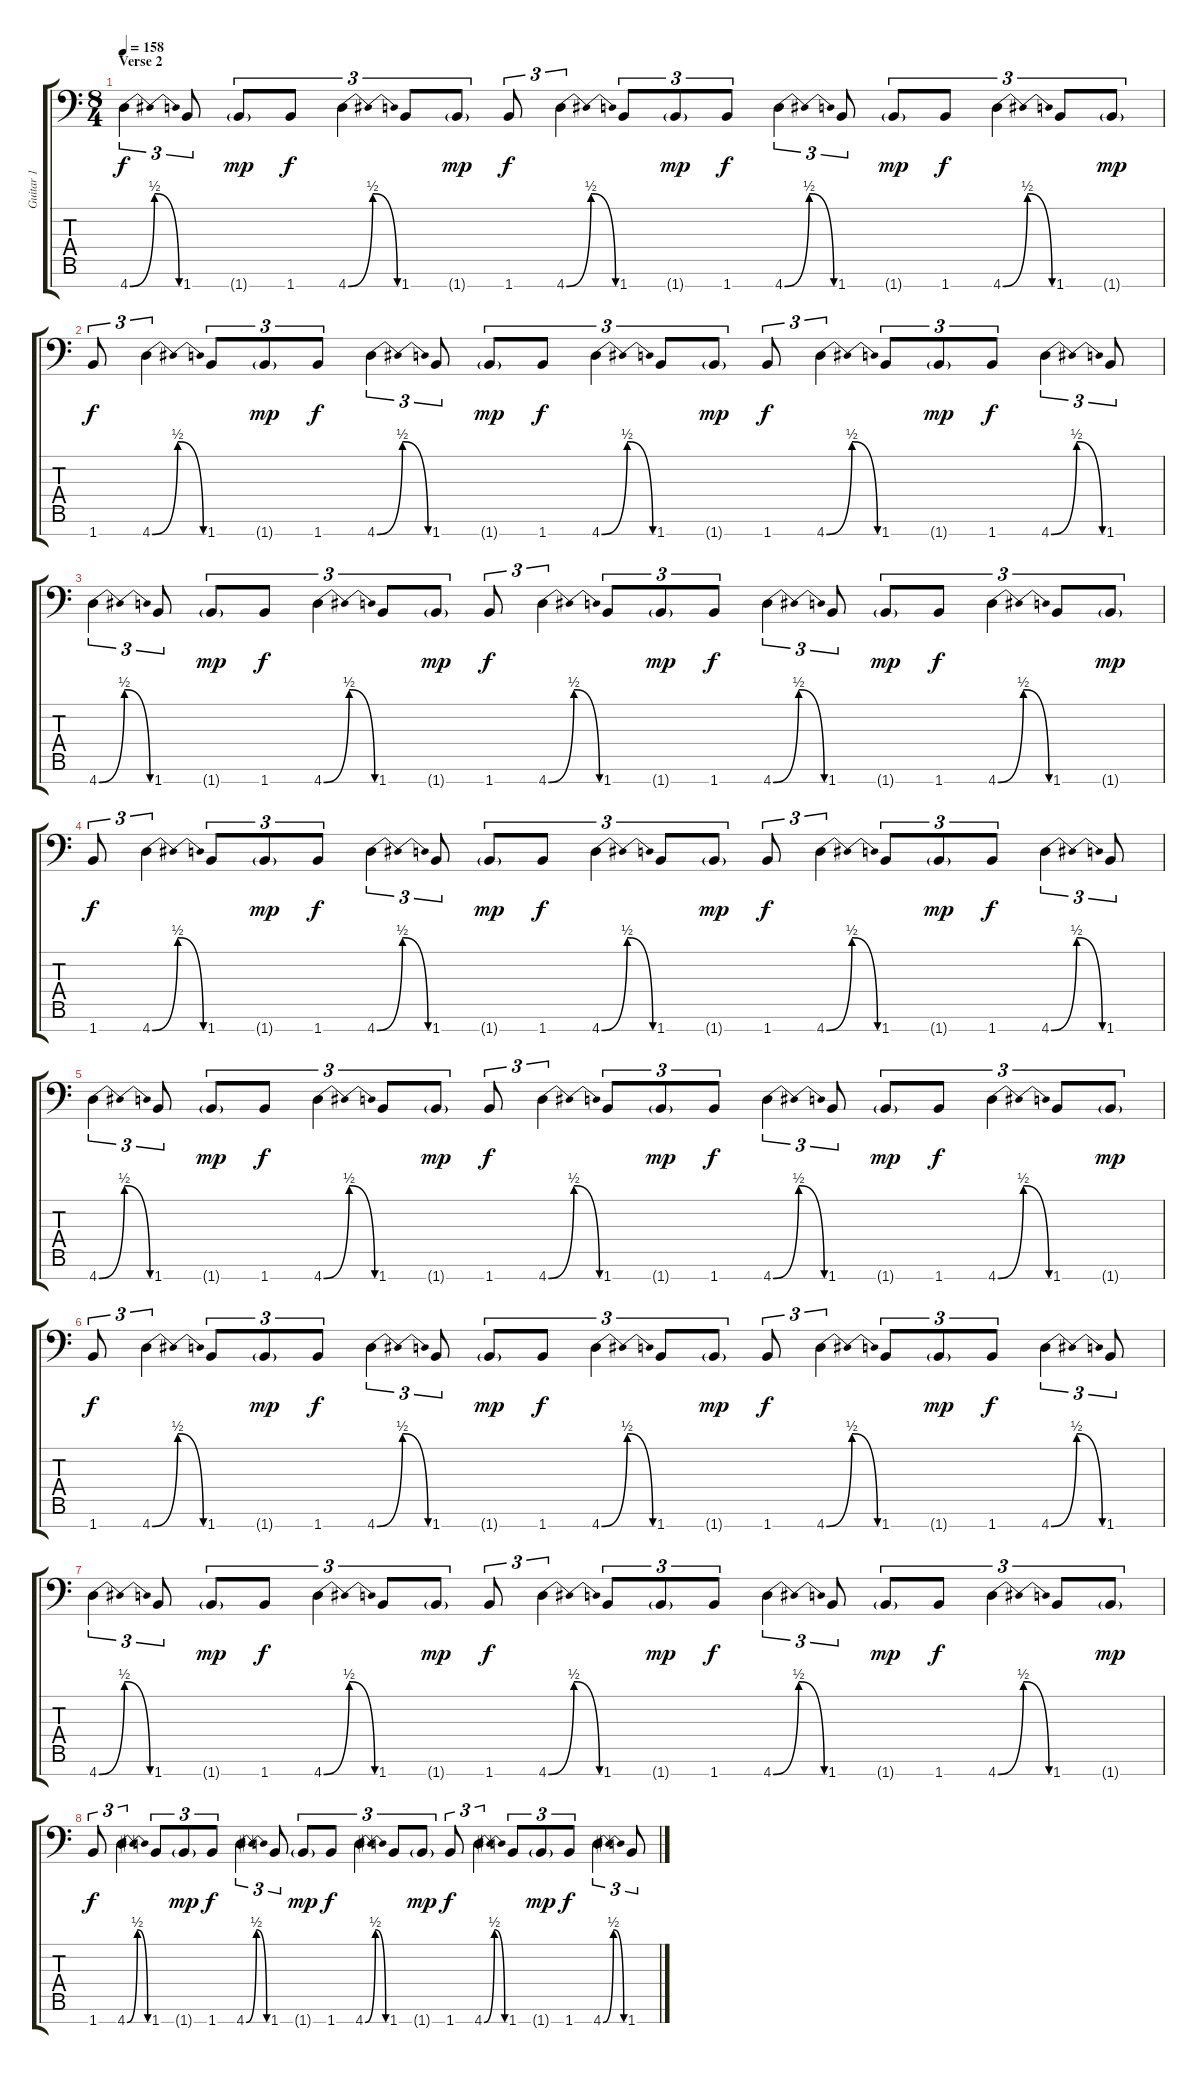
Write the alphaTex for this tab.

\track ("Guitar 1" "Guitar 1") {instrument acousticguitarsteel}
\staff {score tabs}
\tuning (Eb4 Bb3 Gb3 Db3 Ab2 Eb2 Bb1) {hide}
\ts (8 4)
\section ("" "Verse 2")
\tempo 158
\clef f4
\ks c
4.7{be (bendrelease 0 0 30 2 30 2 60 0)}.4{tu (3 2) dy f} 1.7.8{tu (3 2)} 1.7{g}.8{tu (3 2) dy mp} 1.7.8{tu (3 2) dy f} 4.7{be (bendrelease 0 0 30 2 30 2 60 0)}.4{tu (3 2)} 1.7.8{tu (3 2)} 1.7{g}.8{tu (3 2) dy mp} 1.7.8{tu (3 2) dy f} 4.7{be (bendrelease 0 0 30 2 30 2 60 0)}.4{tu (3 2)} 1.7.8{tu (3 2)} 1.7{g}.8{tu (3 2) dy mp} 1.7.8{tu (3 2) dy f} 4.7{be (bendrelease 0 0 30 2 30 2 60 0)}.4{tu (3 2)} 1.7.8{tu (3 2)} 1.7{g}.8{tu (3 2) dy mp} 1.7.8{tu (3 2) dy f} 4.7{be (bendrelease 0 0 30 2 30 2 60 0)}.4{tu (3 2)} 1.7.8{tu (3 2)} 1.7{g}.8{tu (3 2) dy mp} |
1.7.8{tu (3 2) dy f} 4.7{be (bendrelease 0 0 30 2 30 2 60 0)}.4{tu (3 2)} 1.7.8{tu (3 2)} 1.7{g}.8{tu (3 2) dy mp} 1.7.8{tu (3 2) dy f} 4.7{be (bendrelease 0 0 30 2 30 2 60 0)}.4{tu (3 2)} 1.7.8{tu (3 2)} 1.7{g}.8{tu (3 2) dy mp} 1.7.8{tu (3 2) dy f} 4.7{be (bendrelease 0 0 30 2 30 2 60 0)}.4{tu (3 2)} 1.7.8{tu (3 2)} 1.7{g}.8{tu (3 2) dy mp} 1.7.8{tu (3 2) dy f} 4.7{be (bendrelease 0 0 30 2 30 2 60 0)}.4{tu (3 2)} 1.7.8{tu (3 2)} 1.7{g}.8{tu (3 2) dy mp} 1.7.8{tu (3 2) dy f} 4.7{be (bendrelease 0 0 30 2 30 2 60 0)}.4{tu (3 2)} 1.7.8{tu (3 2)} |
4.7{be (bendrelease 0 0 30 2 30 2 60 0)}.4{tu (3 2)} 1.7.8{tu (3 2)} 1.7{g}.8{tu (3 2) dy mp} 1.7.8{tu (3 2) dy f} 4.7{be (bendrelease 0 0 30 2 30 2 60 0)}.4{tu (3 2)} 1.7.8{tu (3 2)} 1.7{g}.8{tu (3 2) dy mp} 1.7.8{tu (3 2) dy f} 4.7{be (bendrelease 0 0 30 2 30 2 60 0)}.4{tu (3 2)} 1.7.8{tu (3 2)} 1.7{g}.8{tu (3 2) dy mp} 1.7.8{tu (3 2) dy f} 4.7{be (bendrelease 0 0 30 2 30 2 60 0)}.4{tu (3 2)} 1.7.8{tu (3 2)} 1.7{g}.8{tu (3 2) dy mp} 1.7.8{tu (3 2) dy f} 4.7{be (bendrelease 0 0 30 2 30 2 60 0)}.4{tu (3 2)} 1.7.8{tu (3 2)} 1.7{g}.8{tu (3 2) dy mp} |
1.7.8{tu (3 2) dy f} 4.7{be (bendrelease 0 0 30 2 30 2 60 0)}.4{tu (3 2)} 1.7.8{tu (3 2)} 1.7{g}.8{tu (3 2) dy mp} 1.7.8{tu (3 2) dy f} 4.7{be (bendrelease 0 0 30 2 30 2 60 0)}.4{tu (3 2)} 1.7.8{tu (3 2)} 1.7{g}.8{tu (3 2) dy mp} 1.7.8{tu (3 2) dy f} 4.7{be (bendrelease 0 0 30 2 30 2 60 0)}.4{tu (3 2)} 1.7.8{tu (3 2)} 1.7{g}.8{tu (3 2) dy mp} 1.7.8{tu (3 2) dy f} 4.7{be (bendrelease 0 0 30 2 30 2 60 0)}.4{tu (3 2)} 1.7.8{tu (3 2)} 1.7{g}.8{tu (3 2) dy mp} 1.7.8{tu (3 2) dy f} 4.7{be (bendrelease 0 0 30 2 30 2 60 0)}.4{tu (3 2)} 1.7.8{tu (3 2)} |
4.7{be (bendrelease 0 0 30 2 30 2 60 0)}.4{tu (3 2)} 1.7.8{tu (3 2)} 1.7{g}.8{tu (3 2) dy mp} 1.7.8{tu (3 2) dy f} 4.7{be (bendrelease 0 0 30 2 30 2 60 0)}.4{tu (3 2)} 1.7.8{tu (3 2)} 1.7{g}.8{tu (3 2) dy mp} 1.7.8{tu (3 2) dy f} 4.7{be (bendrelease 0 0 30 2 30 2 60 0)}.4{tu (3 2)} 1.7.8{tu (3 2)} 1.7{g}.8{tu (3 2) dy mp} 1.7.8{tu (3 2) dy f} 4.7{be (bendrelease 0 0 30 2 30 2 60 0)}.4{tu (3 2)} 1.7.8{tu (3 2)} 1.7{g}.8{tu (3 2) dy mp} 1.7.8{tu (3 2) dy f} 4.7{be (bendrelease 0 0 30 2 30 2 60 0)}.4{tu (3 2)} 1.7.8{tu (3 2)} 1.7{g}.8{tu (3 2) dy mp} |
1.7.8{tu (3 2) dy f} 4.7{be (bendrelease 0 0 30 2 30 2 60 0)}.4{tu (3 2)} 1.7.8{tu (3 2)} 1.7{g}.8{tu (3 2) dy mp} 1.7.8{tu (3 2) dy f} 4.7{be (bendrelease 0 0 30 2 30 2 60 0)}.4{tu (3 2)} 1.7.8{tu (3 2)} 1.7{g}.8{tu (3 2) dy mp} 1.7.8{tu (3 2) dy f} 4.7{be (bendrelease 0 0 30 2 30 2 60 0)}.4{tu (3 2)} 1.7.8{tu (3 2)} 1.7{g}.8{tu (3 2) dy mp} 1.7.8{tu (3 2) dy f} 4.7{be (bendrelease 0 0 30 2 30 2 60 0)}.4{tu (3 2)} 1.7.8{tu (3 2)} 1.7{g}.8{tu (3 2) dy mp} 1.7.8{tu (3 2) dy f} 4.7{be (bendrelease 0 0 30 2 30 2 60 0)}.4{tu (3 2)} 1.7.8{tu (3 2)} |
4.7{be (bendrelease 0 0 30 2 30 2 60 0)}.4{tu (3 2)} 1.7.8{tu (3 2)} 1.7{g}.8{tu (3 2) dy mp} 1.7.8{tu (3 2) dy f} 4.7{be (bendrelease 0 0 30 2 30 2 60 0)}.4{tu (3 2)} 1.7.8{tu (3 2)} 1.7{g}.8{tu (3 2) dy mp} 1.7.8{tu (3 2) dy f} 4.7{be (bendrelease 0 0 30 2 30 2 60 0)}.4{tu (3 2)} 1.7.8{tu (3 2)} 1.7{g}.8{tu (3 2) dy mp} 1.7.8{tu (3 2) dy f} 4.7{be (bendrelease 0 0 30 2 30 2 60 0)}.4{tu (3 2)} 1.7.8{tu (3 2)} 1.7{g}.8{tu (3 2) dy mp} 1.7.8{tu (3 2) dy f} 4.7{be (bendrelease 0 0 30 2 30 2 60 0)}.4{tu (3 2)} 1.7.8{tu (3 2)} 1.7{g}.8{tu (3 2) dy mp} |
1.7.8{tu (3 2) dy f} 4.7{be (bendrelease 0 0 30 2 30 2 60 0)}.4{tu (3 2)} 1.7.8{tu (3 2)} 1.7{g}.8{tu (3 2) dy mp} 1.7.8{tu (3 2) dy f} 4.7{be (bendrelease 0 0 30 2 30 2 60 0)}.4{tu (3 2)} 1.7.8{tu (3 2)} 1.7{g}.8{tu (3 2) dy mp} 1.7.8{tu (3 2) dy f} 4.7{be (bendrelease 0 0 30 2 30 2 60 0)}.4{tu (3 2)} 1.7.8{tu (3 2)} 1.7{g}.8{tu (3 2) dy mp} 1.7.8{tu (3 2) dy f} 4.7{be (bendrelease 0 0 30 2 30 2 60 0)}.4{tu (3 2)} 1.7.8{tu (3 2)} 1.7{g}.8{tu (3 2) dy mp} 1.7.8{tu (3 2) dy f} 4.7{be (bendrelease 0 0 30 2 30 2 60 0)}.4{tu (3 2)} 1.7.8{tu (3 2)}
